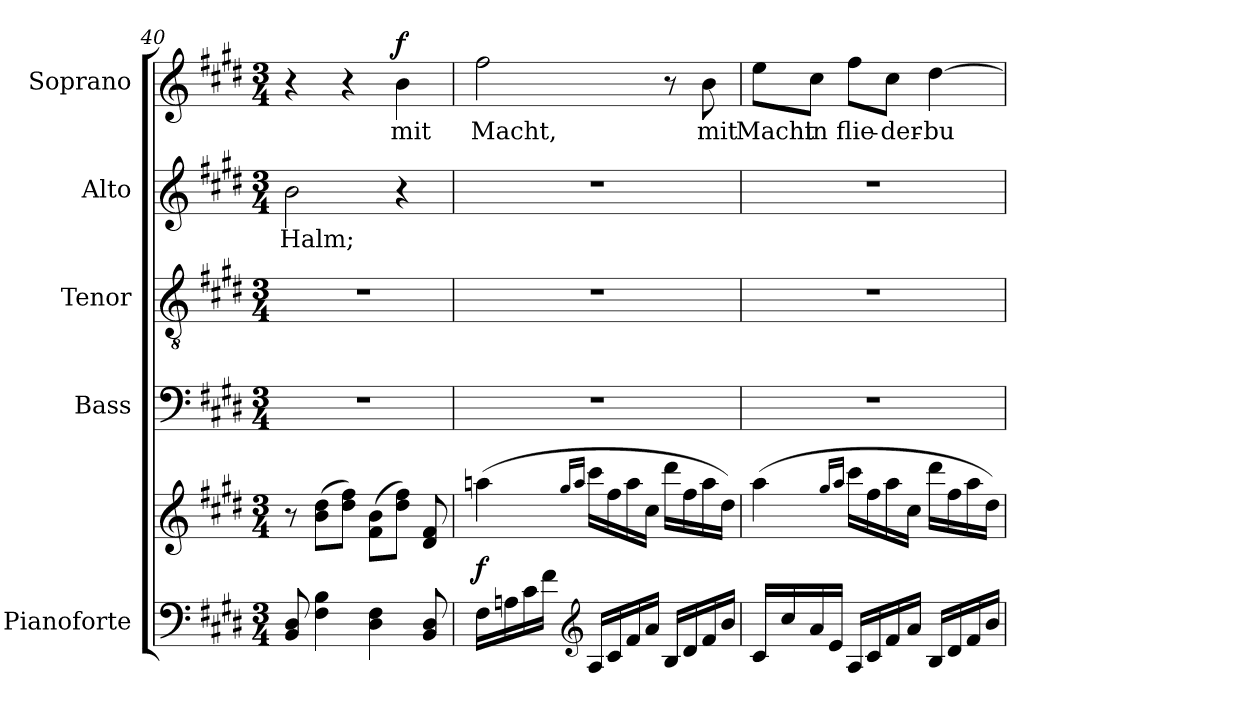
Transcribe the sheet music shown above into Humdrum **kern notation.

**kern	**kern	**dynam	**kern	**kern	**kern	**text	**kern	**text	**dynam
*part5	*part5	*part5	*part4	*part3	*part2	*part2	*part1	*part1	*part1
*staff6	*staff5	*staff5/6	*staff4	*staff3	*staff2	*staff2	*staff1	*staff1	*staff1
*I"Pianoforte	*	*	*I"Bass	*I"Tenor	*I"Alto	*	*I"Soprano	*	*
*I'Pno	*	*	*	*	*	*	*	*	*
*clefF4	*clefG2	*	*clefF4	*clefGv2	*clefG2	*	*clefG2	*	*
*k[f#c#g#d#]	*k[f#c#g#d#]	*	*k[f#c#g#d#]	*k[f#c#g#d#]	*k[f#c#g#d#]	*	*k[f#c#g#d#]	*	*
*M3/4	*M3/4	*	*M3/4	*M3/4	*M3/4	*	*M3/4	*	*
=40	=40	=40	=40	=40	=40	=40	=40	=40	=40
!	!	!	!	!	!	!LO:LY:b	!	!	!
8BB/ 8D#/	8r	.	2.r	2.r	2b\	Halm;	4r	.	.
4F#\ 4B\	(8b\ 8dd#\L	.	.	.	.	.	.	.	.
.	8dd#\ 8ff#\J)	.	.	.	.	.	4r	.	.
4D#\ 4F#\	(8f#\ 8b\L	.	.	.	.	.	.	.	.
!	!	!	!	!	!	!	!	!LO:LY:b	!LO:DY:a
.	8dd#\ 8ff#\J)	.	.	.	4r	.	4b\	mit	f
8BB/ 8D#/	8d#/ 8f#/	.	.	.	.	.	.	.	.
=41	=41	=41	=41	=41	=41	=41	=41	=41	=41
!	!	!LO:DY:a=2	!	!	!	!	!	!LO:LY:b	!
16F#\LL	(>4aan\	f	2.r	2.r	2.r	.	2ff#\	Macht,	.
16An\	.	.	.	.	.	.	.	.	.
16c#\	.	.	.	.	.	.	.	.	.
16f#\JJ	.	.	.	.	.	.	.	.	.
*clefG2	*	*	*	*	*	*	*	*	*
.	16qgg#/LL	.	.	.	.	.	.	.	.
.	16qaa/JJ	.	.	.	.	.	.	.	.
16A/LL	16ccc#\LL	.	.	.	.	.	.	.	.
16c#/	16ff#\	.	.	.	.	.	.	.	.
16f#/	16aa\	.	.	.	.	.	.	.	.
16a/JJ	16cc#\JJ	.	.	.	.	.	.	.	.
16B/LL	16ddd#\LL	.	.	.	.	.	8r	.	.
16d#/	16ff#\	.	.	.	.	.	.	.	.
!	!	!	!	!	!	!	!	!LO:LY:b	!
16f#/	16aa\	.	.	.	.	.	8b\	mit	.
16b/JJ	16dd#\JJ)	.	.	.	.	.	.	.	.
!!LO:LB:g=z
=42	=42	=42	=42	=42	=42	=42	=42	=42	=42
!	!	!	!	!	!	!	!	!LO:LY:b	!
16c#/LL	(>4aa\	.	2.r	2.r	2.r	.	8ee\L	Macht	.
16cc#/	.	.	.	.	.	.	.	.	.
!	!	!	!	!	!	!	!	!LO:LY:b	!
16a/	.	.	.	.	.	.	8cc#\J	in	.
16e/JJ	.	.	.	.	.	.	.	.	.
.	16qgg#/LL	.	.	.	.	.	.	.	.
.	16qaa/JJ	.	.	.	.	.	.	.	.
!	!	!	!	!	!	!	!	!LO:LY:b	!
16A/LL	16ccc#\LL	.	.	.	.	.	8ff#\L	flie-	.
16c#/	16ff#\	.	.	.	.	.	.	.	.
!	!	!	!	!	!	!	!	!LO:LY:b	!
16f#/	16aa\	.	.	.	.	.	8cc#\J	-der-	.
16a/JJ	16cc#\JJ	.	.	.	.	.	.	.	.
!	!	!	!	!	!	!	!	!LO:LY:b	!
16B/LL	16ddd#\LL	.	.	.	.	.	[4dd#\	-bu-	.
16d#/	16ff#\	.	.	.	.	.	.	.	.
16f#/	16aa\	.	.	.	.	.	.	.	.
16b/JJ	16dd#\JJ)	.	.	.	.	.	.	.	.
=	=	=	=	=	=	=	=	=	=
*-	*-	*-	*-	*-	*-	*-	*-	*-	*-
